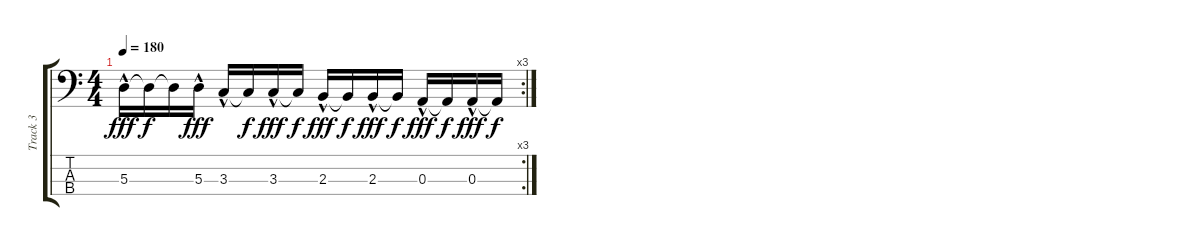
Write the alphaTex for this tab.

\track ("Track 3" "Track 3") {instrument electricbasspick}
\staff {score tabs}
\tuning (G2 D2 A1 E1) {hide}
\rc 3
\ts (4 4)
\tempo 180
\clef f4
\ks c
5.3{hac}.16{dy fff} 5.3{t}.16{dy f} 5.3{t}.16 5.3{hac}.16{dy fff} 3.3{hac}.16 3.3{t}.16{dy f} 3.3{hac}.16{dy fff} 3.3{t}.16{dy f} 2.3{hac}.16{dy fff} 2.3{t}.16{dy f} 2.3{hac}.16{dy fff} 2.3{t}.16{dy f} 0.3{hac}.16{dy fff} 0.3{t}.16{dy f} 0.3{hac}.16{dy fff} 0.3{t}.16{dy f}
